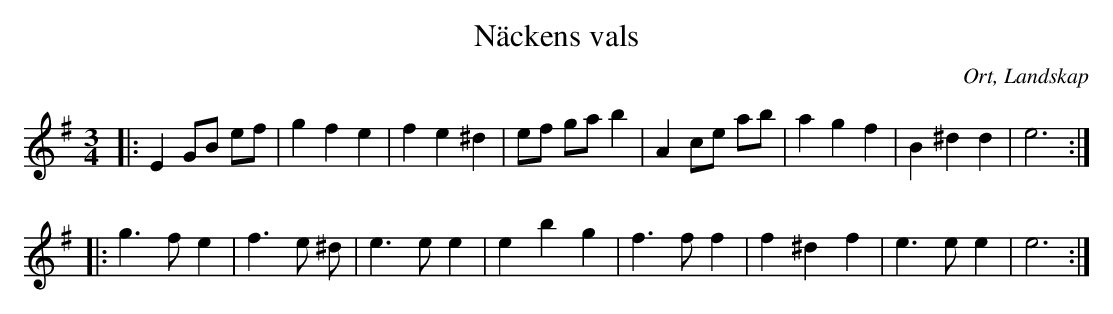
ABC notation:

X:1
T:Näckens vals
O:Ort, Landskap
M:3/4
L:1/8
K:Em
|: E2 GB ef | g2 f2 e2 | f2 e2 ^d2 | ef ga b2 | A2 ce ab | a2 g2 f2 | B2 ^d2 d2 | e6 :|:
g3 f e2 | f3 e ^d | e3 e e2 | e2 b2 g2 | f3 f f2 | f2 ^d2 f2 | e3 e e2 | e6 :|
